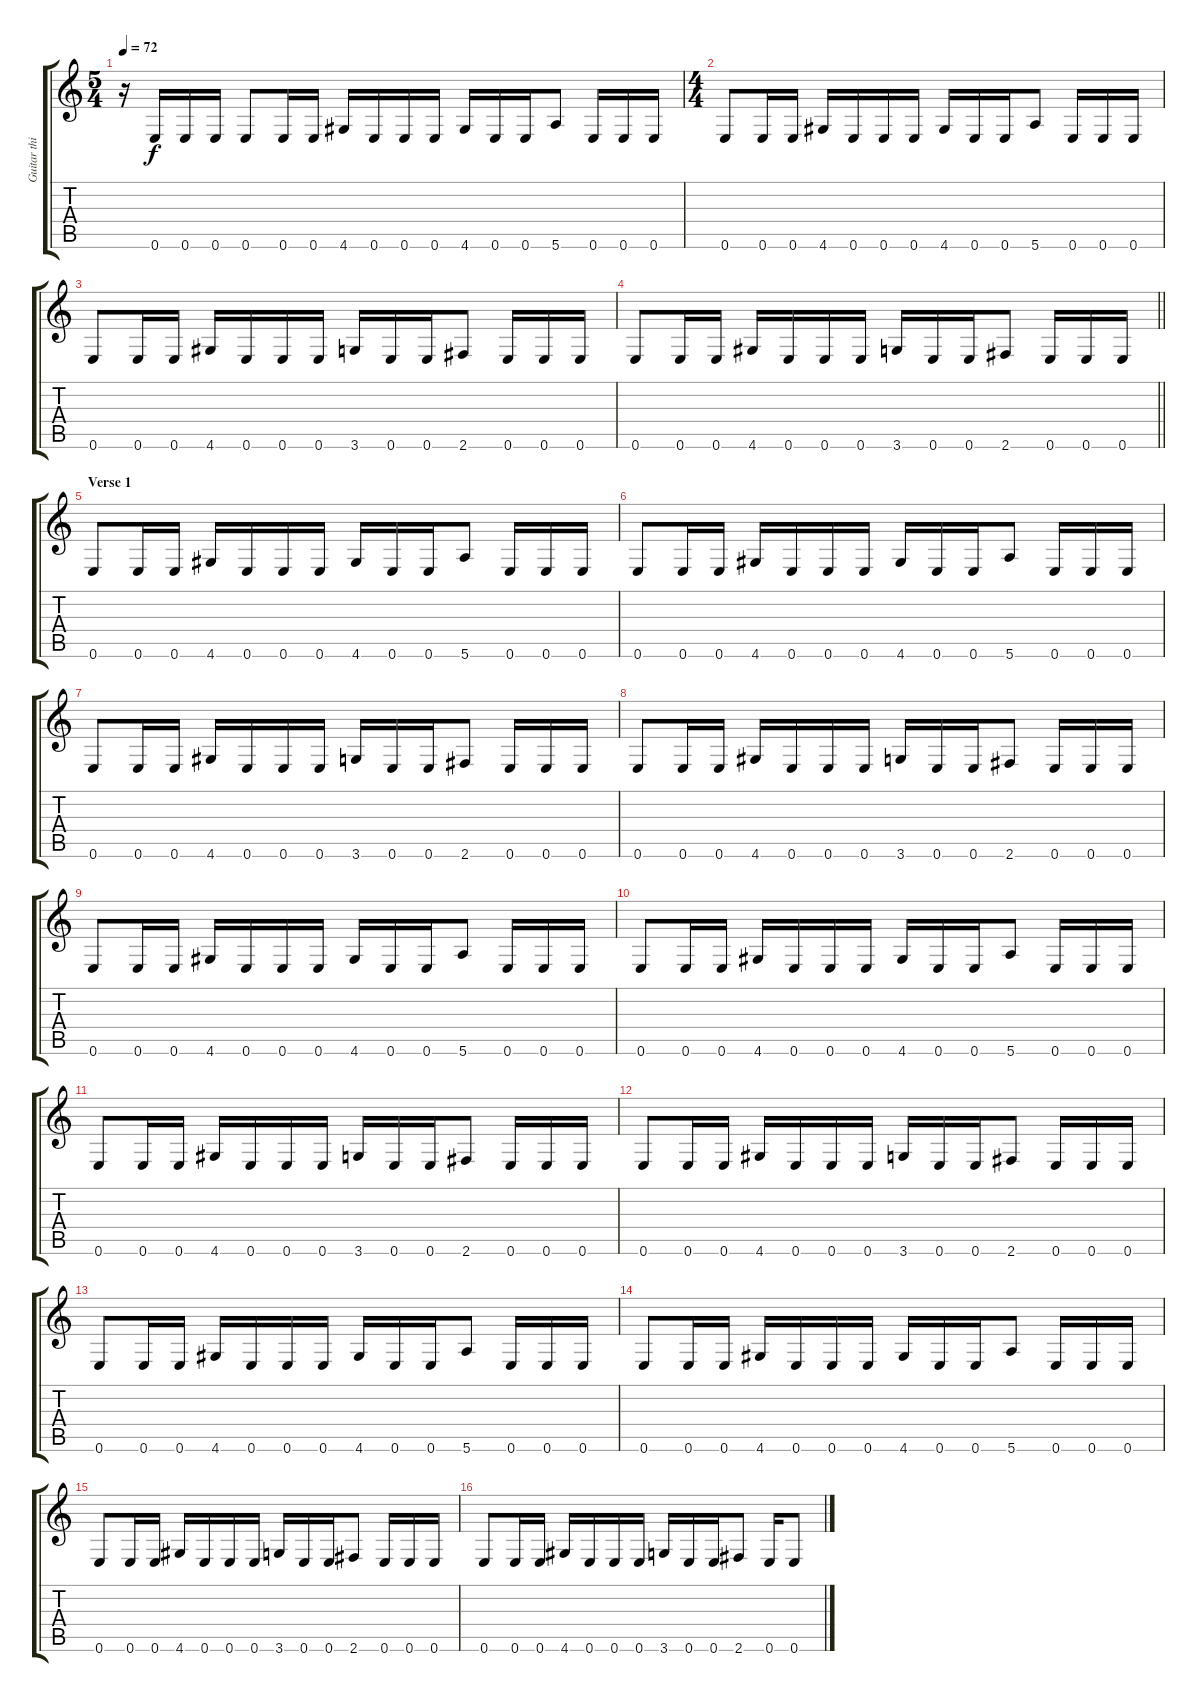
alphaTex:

\track ("Guitar thick" "Guitar thi") {instrument distortionguitar}
\staff {score tabs}
\tuning (E4 B3 G3 D3 A2 E2) {hide}
\ts (5 4)
\tempo 72
\clef g2
\ks c
r.16{dy f instrument distortionguitar} 0.6.16 0.6.16 0.6.16 0.6.8 0.6.16 0.6.16 4.6.16 0.6.16 0.6.16 0.6.16 4.6.16 0.6.16 0.6.16 5.6.8 0.6.16 0.6.16 0.6.16 |
\ts (4 4)
0.6.8 0.6.16 0.6.16 4.6.16 0.6.16 0.6.16 0.6.16 4.6.16 0.6.16 0.6.16 5.6.8 0.6.16 0.6.16 0.6.16 |
0.6.8 0.6.16 0.6.16 4.6.16 0.6.16 0.6.16 0.6.16 3.6.16 0.6.16 0.6.16 2.6.8 0.6.16 0.6.16 0.6.16 |
\barLineRight lightlight
0.6.8 0.6.16 0.6.16 4.6.16 0.6.16 0.6.16 0.6.16 3.6.16 0.6.16 0.6.16 2.6.8 0.6.16 0.6.16 0.6.16 |
\section ("" "Verse 1")
0.6.8 0.6.16 0.6.16 4.6.16 0.6.16 0.6.16 0.6.16 4.6.16 0.6.16 0.6.16 5.6.8 0.6.16 0.6.16 0.6.16 |
0.6.8 0.6.16 0.6.16 4.6.16 0.6.16 0.6.16 0.6.16 4.6.16 0.6.16 0.6.16 5.6.8 0.6.16 0.6.16 0.6.16 |
0.6.8 0.6.16 0.6.16 4.6.16 0.6.16 0.6.16 0.6.16 3.6.16 0.6.16 0.6.16 2.6.8 0.6.16 0.6.16 0.6.16 |
0.6.8 0.6.16 0.6.16 4.6.16 0.6.16 0.6.16 0.6.16 3.6.16 0.6.16 0.6.16 2.6.8 0.6.16 0.6.16 0.6.16 |
0.6.8 0.6.16 0.6.16 4.6.16 0.6.16 0.6.16 0.6.16 4.6.16 0.6.16 0.6.16 5.6.8 0.6.16 0.6.16 0.6.16 |
0.6.8 0.6.16 0.6.16 4.6.16 0.6.16 0.6.16 0.6.16 4.6.16 0.6.16 0.6.16 5.6.8 0.6.16 0.6.16 0.6.16 |
0.6.8 0.6.16 0.6.16 4.6.16 0.6.16 0.6.16 0.6.16 3.6.16 0.6.16 0.6.16 2.6.8 0.6.16 0.6.16 0.6.16 |
0.6.8 0.6.16 0.6.16 4.6.16 0.6.16 0.6.16 0.6.16 3.6.16 0.6.16 0.6.16 2.6.8 0.6.16 0.6.16 0.6.16 |
0.6.8 0.6.16 0.6.16 4.6.16 0.6.16 0.6.16 0.6.16 4.6.16 0.6.16 0.6.16 5.6.8 0.6.16 0.6.16 0.6.16 |
0.6.8 0.6.16 0.6.16 4.6.16 0.6.16 0.6.16 0.6.16 4.6.16 0.6.16 0.6.16 5.6.8 0.6.16 0.6.16 0.6.16 |
0.6.8 0.6.16 0.6.16 4.6.16 0.6.16 0.6.16 0.6.16 3.6.16 0.6.16 0.6.16 2.6.8 0.6.16 0.6.16 0.6.16 |
0.6.8 0.6.16 0.6.16 4.6.16 0.6.16 0.6.16 0.6.16 3.6.16 0.6.16 0.6.16 2.6.8 0.6.16 0.6.8
